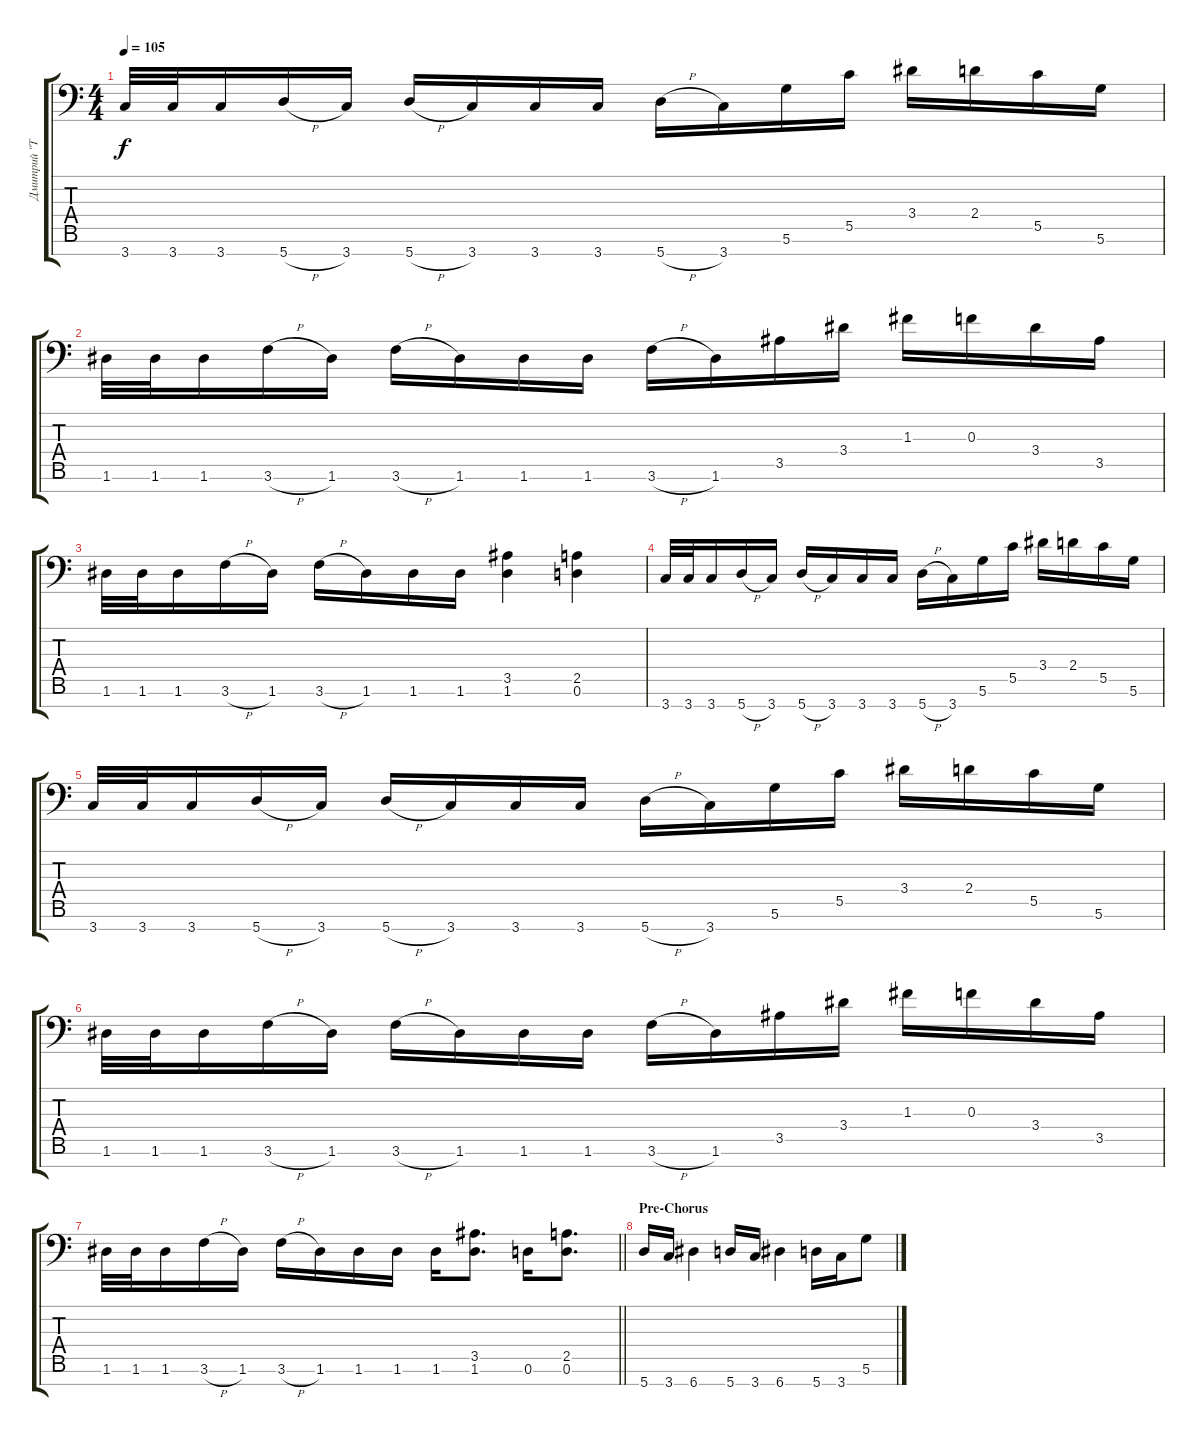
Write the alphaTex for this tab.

\track ("Дмитрий \"Terris\" Процко" "Дмитрий \"T") {instrument distortionguitar}
\staff {score tabs}
\tuning (D4 A3 F3 C3 G2 D2 A1) {hide}
\ts (4 4)
\tempo 105
\clef f4
\ks c
3.7.32{dy f} 3.7.32 3.7.16 5.7{h}.16 3.7.16 5.7{h}.16 3.7.16 3.7.16 3.7.16 5.7{h}.16 3.7.16 5.6.16 5.5.16 3.4.16 2.4.16 5.5.16 5.6.16 |
1.6.32 1.6.32 1.6.16 3.6{h}.16 1.6.16 3.6{h}.16 1.6.16 1.6.16 1.6.16 3.6{h}.16 1.6.16 3.5.16 3.4.16 1.3.16 0.3.16 3.4.16 3.5.16 |
1.6.32 1.6.32 1.6.16 3.6{h}.16 1.6.16 3.6{h}.16 1.6.16 1.6.16 1.6.16 (3.5 1.6).4 (2.5 0.6).4 |
3.7.32 3.7.32 3.7.16 5.7{h}.16 3.7.16 5.7{h}.16 3.7.16 3.7.16 3.7.16 5.7{h}.16 3.7.16 5.6.16 5.5.16 3.4.16 2.4.16 5.5.16 5.6.16 |
3.7.32 3.7.32 3.7.16 5.7{h}.16 3.7.16 5.7{h}.16 3.7.16 3.7.16 3.7.16 5.7{h}.16 3.7.16 5.6.16 5.5.16 3.4.16 2.4.16 5.5.16 5.6.16 |
1.6.32 1.6.32 1.6.16 3.6{h}.16 1.6.16 3.6{h}.16 1.6.16 1.6.16 1.6.16 3.6{h}.16 1.6.16 3.5.16 3.4.16 1.3.16 0.3.16 3.4.16 3.5.16 |
\barLineRight lightlight
1.6.32 1.6.32 1.6.16 3.6{h}.16 1.6.16 3.6{h}.16 1.6.16 1.6.16 1.6.16 1.6.16 (3.5 1.6).8{d} 0.6.16 (2.5 0.6).8{d} |
\section ("" "Pre-Chorus")
5.7.16 3.7.16 6.7.4 5.7.16 3.7.16 6.7.4 5.7.16 3.7.16 5.6.8
